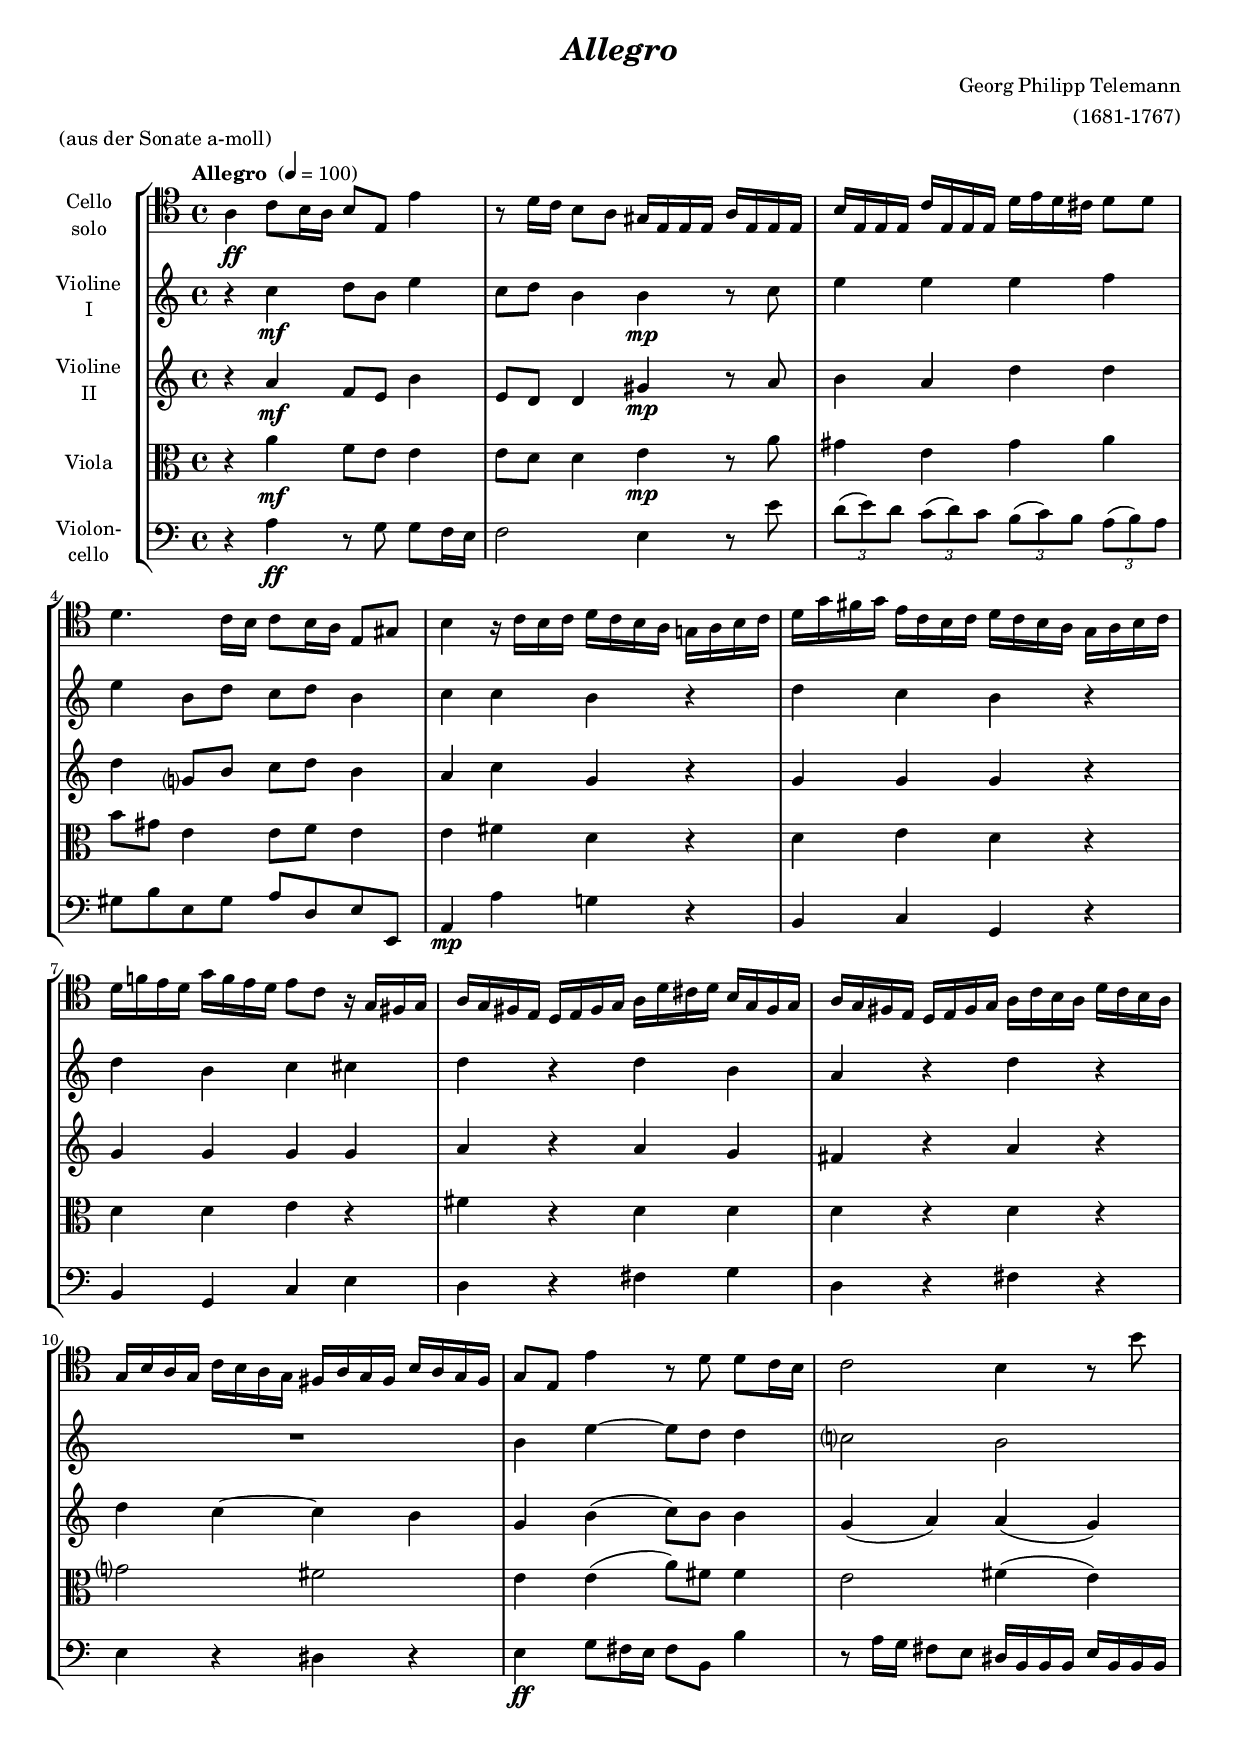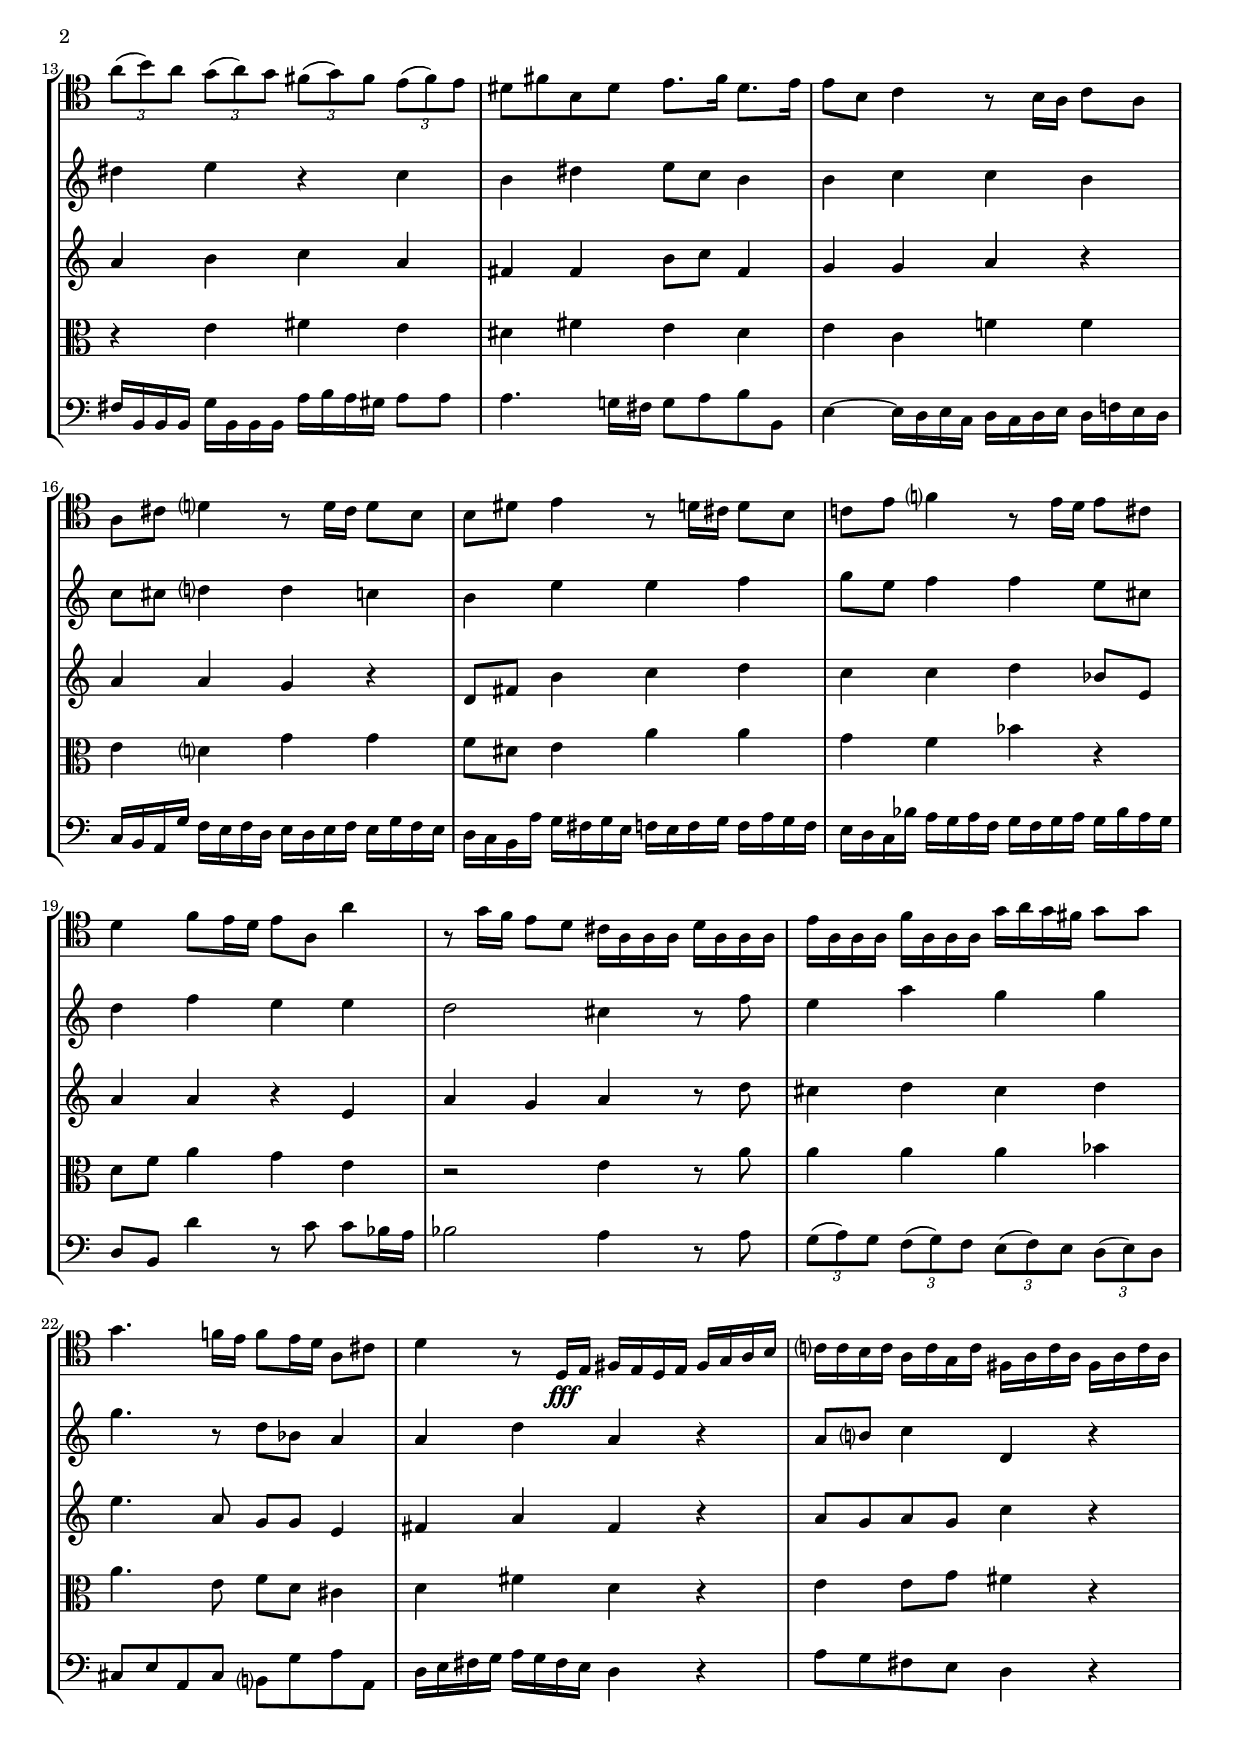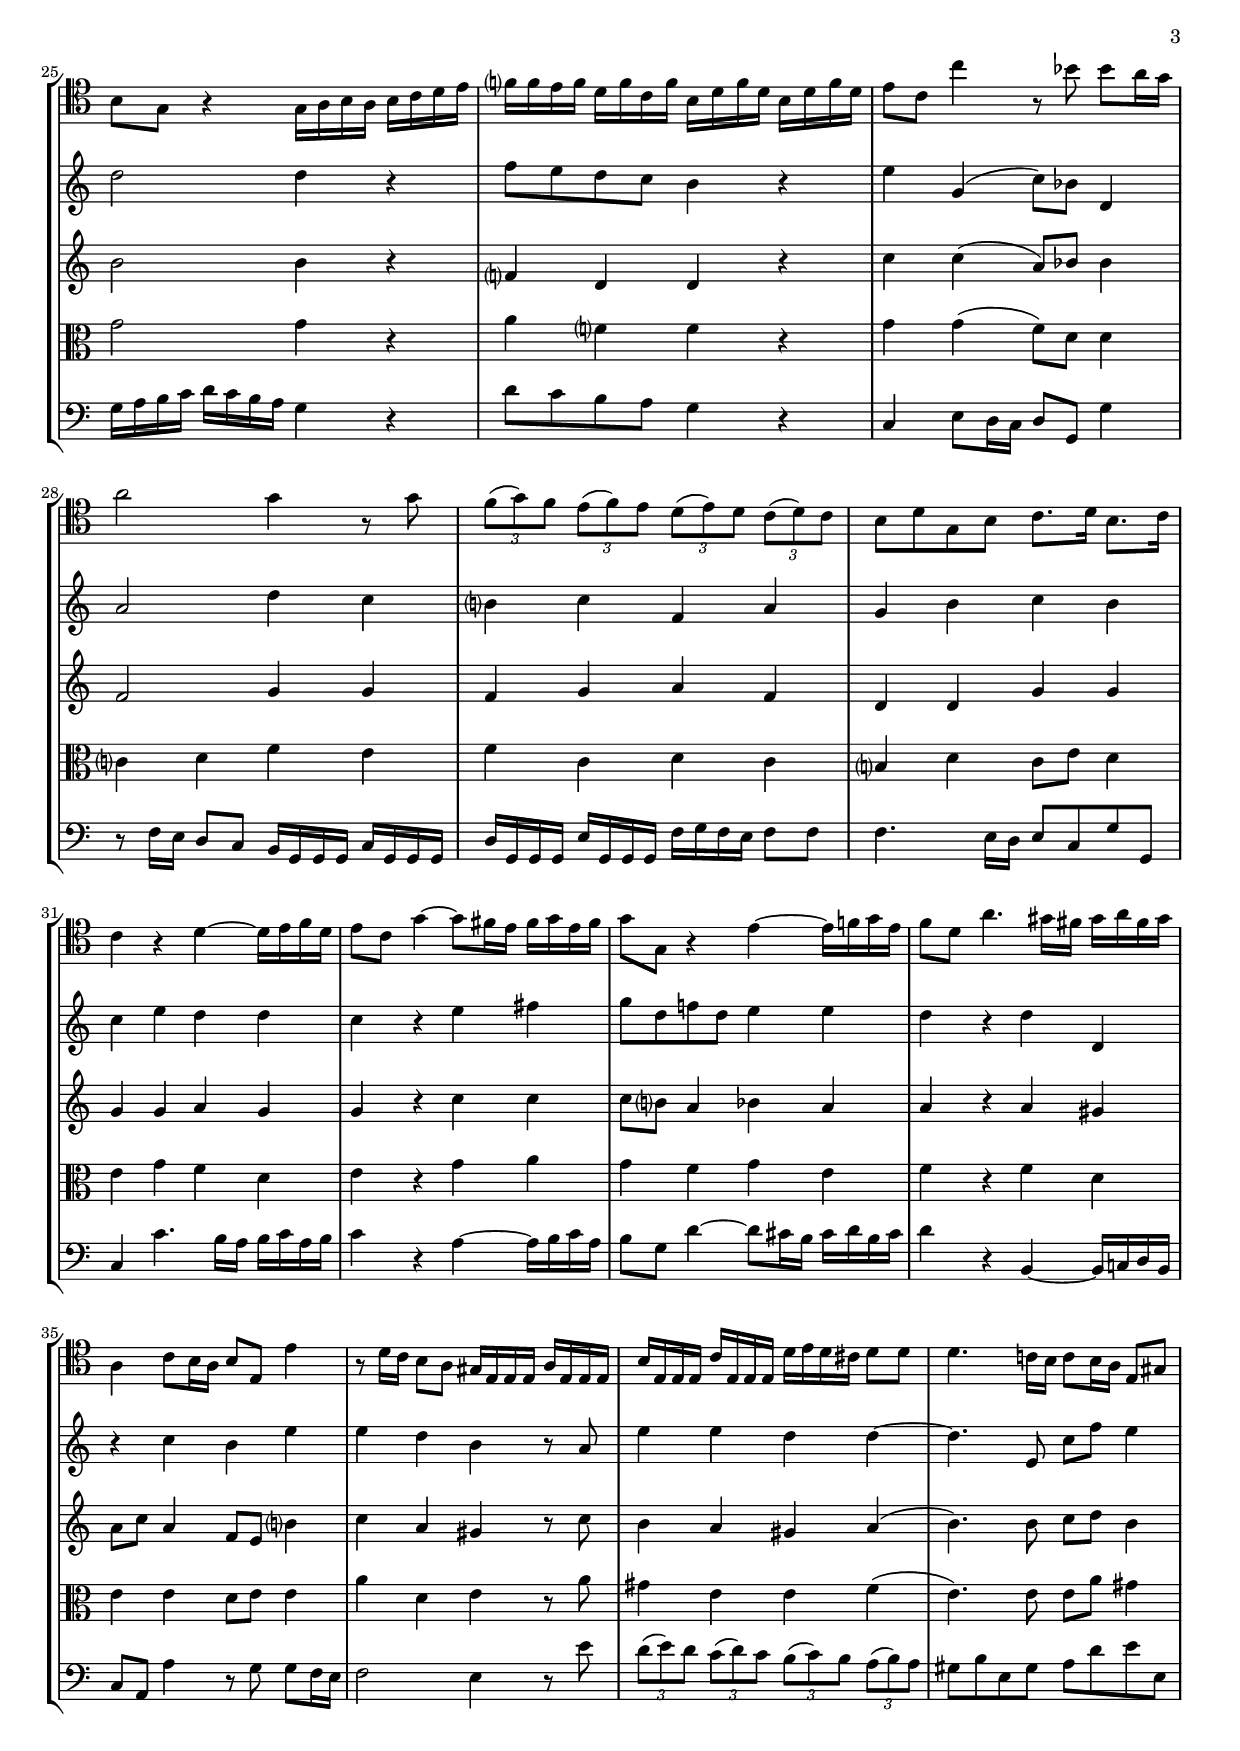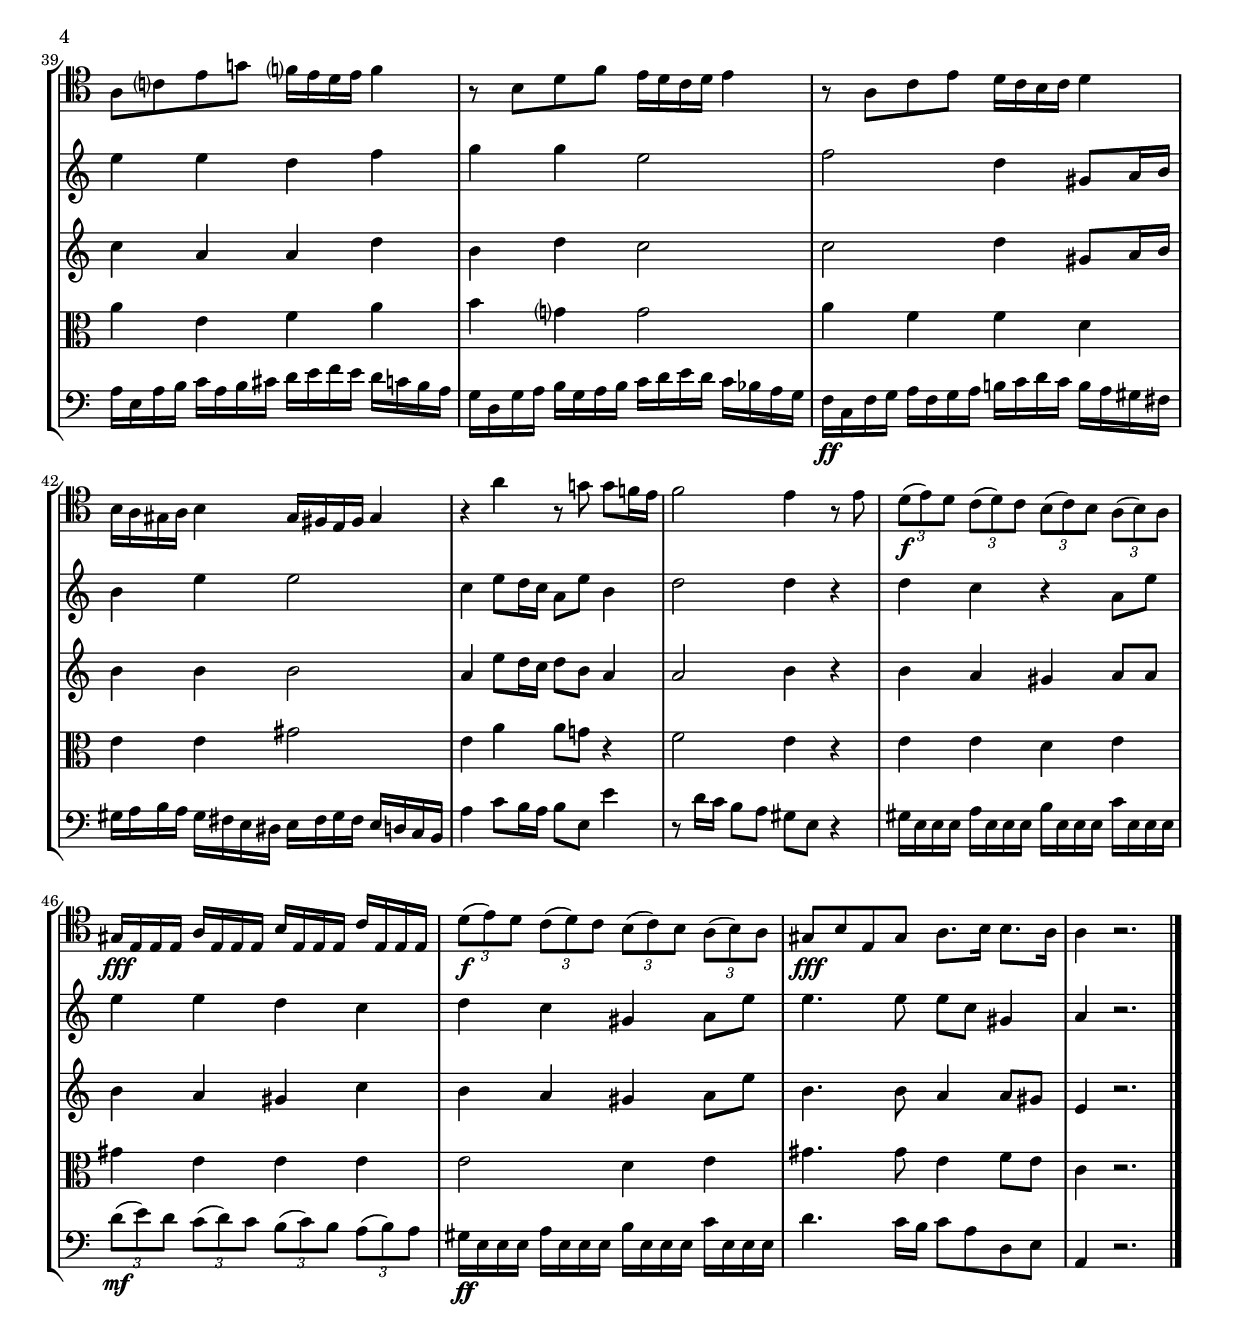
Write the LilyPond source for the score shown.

\version "2.18.2"
\include "deutsch.ly"
  
#(set-global-staff-size 17.25)

\header {
  title     = \markup \bold \italic "Allegro"
  composer  = "Georg Philipp Telemann"
  arranger  = "(1681-1767)"
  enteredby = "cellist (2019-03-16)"
  piece     = "(aus der Sonate a-moll)"
}

voiceconsts = {
  \key a \minor
  \time 4/4
  \clef "treble"
%  \numericTimeSignature
  \compressFullBarRests
  % Set default beaming for all staves
% \set Timing.beamExceptions = #'()
% \set Timing.baseMoment     = #(ly:make-moment 1 4)
% \set Timing.beatStructure  = #'(1 1 1)
  \tempo "Allegro " 4=100
}

micl = "clarinet"
mifl = "flute"
miob = "oboe"
mifh = "french horn"
misx = "tenor sax"
mist = "string ensemble 1"
mivl = "violin"
miva = "viola"
%miba = "cello"
miba = "trombone"

va = \relative c' {
  \voiceconsts
  \clef "tenor"

  a4\ff c8 h16 a h8 e, e'4
  r8 d16 c h8 a gis16 e e e a e e e
  h' e, e e c' e, e e d' e d cis d8 d

  d4. c16 h c8 h16 a e8 gis
  h4 r16 c h c d c h a g! a h c
  d g fis g e c h c d c h a g a h c

  d f! e d g f e d e8 c r16 g fis g
  a g fis e d e fis g a d cis d h g fis g

  a g fis e d e fis g a c h a d c h a
  g h a g c h a g fis a g fis h a g fis
  g8 e e'4 r8 d d c16 h

  c2 h4 r8 h'
  \tuplet 3/2 4 { a( h) a g( a) g fis( g) fis e( fis) e }
  dis fis h, dis e8. fis16 dis8. e16
  e8 h c4 r8 h16 a c8 a

  a cis d?4 r8 d16 cis d8 h
  h dis e4 r8 d16 cis d8 h
  c! e f?4 r8 e16 d e8 cis
  d4 f8 e16 d e8 a, a'4

  r8 g16 f e8 d cis16 a a a d a a a
  e' a, a a f' a, a a g' a g fis g8 g
  g4. f!16 e f8 e16 d a8 cis

  d4 r8 d,16\fff e fis e d e fis g a h
  c? c h c a c g c fis, a c a fis a c a
  h8 g r4 g16 a h a h c d e

  f? f e f d f c f h, d f d h d f d
  e8 c c'4 r8 b b a16 g
  a2 g4 r8 g
  \tuplet 3/2 4 { f( g) f e( f) e d( e) d c( d) c}

  h d g, h c8. d16 h8. c16
  c4 r d~ d16 e f d
  e8 c g'4~ g8 fis16 e fis g e fis
  g8 g, r4 e'~ e16 f! g e

  f8 d a'4. gis16 fis gis a fis gis
  a,4 c8 h16 a h8 e, e'4
  r8 d16 c h8 a gis16 e e e a e e e

  h' e, e e c' e, e e d' e d cis d8 d
  d4. c!16 h c8 h16 a e8 gis
  a c? e g! f?16 e d e f4
  r8 h, d f e16 d c d e4

  r8 a, c e d16 c h c d4
  h16 a gis a h4 gis16 fis e fis gis4
  r a'
  r8 g! g f!16 e
  f2 e4 r8 e

  \tuplet 3/2 4 { d(\f e) d c( d) c h( c) h a( h) a }
  gis16\fff e e e a e e e h' e, e e c' e, e e
  \tuplet 3/2 4 { d'8(\f e) d c( d) c h( c) h a( h) a }

  gis\fff h e, gis a8. h16 h8. a16
  a4 r2. \bar "|."
}

vb = \relative c'' {
  \voiceconsts

  r4 c\mf d8 h e4
  c8 d h4 h\mp r8 c
  e4 e e f
  e h8 d c d h4
  c c h r
  d c h r
  d h c cis

  d r d h
  a r d r
  R1
  h4 e~ e8 d d4
  c?2 h
  dis4 e r c
  h dis e8 c h4
  h c c h

  c8 cis d?4 d c
  h e e f
  g8 e f4 f e8 cis
  d4 f e e
  d2 cis4 r8 f
  e4 a g g
  g4. r8 d b a4

  a d a r
  a8 h? c4 d, r
  d'2 d4 r
  f8 e d c h4 r
  e g,( c8) b d,4
  a'2 d4 c
  h? c f, a
  g h c h

  c e d d
  c r e fis
  g8 d f! d e4 e
  d r d d,
  r c' h e
  e d h r8 a
  e'4 e d d~

  d4. e,8 c' f e4
  e e d f
  g g e2
  f d4 gis,8 a16 h
  h4 e e2
  c4 e8 d16 c a8 e' h4
  d2 d4 r
  d c r a8 e'

  e4 e d c
  d c gis a8 e'
  e4. e8 e c gis4
  a r2. \bar "|."
}

vc = \relative c'' {
  \voiceconsts


  r4 a\mf f8 e h'4
  e,8 d d4 gis\mp r8 a
  h4 a d d
  d g,?8 h c d h4
  a c g r
  g g g r
  g g g g

  a r a g
  fis r a r
  d c~ c h
  g h( c8) h h4
  g( a) a( g)
  a h c a
  fis fis h8 c fis,4
  g g a r

  a a g r
  d8 fis h4 c d
  c c d b8 e,
  a4 a r e
  a g a r8 d
  cis4 d cis d
  e4. a,8 g g e4

  fis a fis r
  a8 g a g c4 r
  h2 h4 r
  f? d d r
  c' c( a8) b b4
  f2 g4 g
  f g a f
  d d g g

  g g a g
  g r c c
  c8 h? a4 b a
  a r a gis
  a8 c a4 f8 e h'?4
  c a gis r8 c
  h4 a gis a(

  h4.) h8 c d h4
  c a a d
  h d c2
  c d4 gis,8 a16 h
  h4 h h2
  a4 e'8 d16 c d8 h a4
  a2 h4 r
  h a gis a8 a

  h4 a gis c
  h a gis a8 e'
  h4. h8 a4 a8 gis
  e4 r2. \bar "|."
}

vd = \relative c'' {
  \voiceconsts
  \clef "alto"

  r4 a\mf f8 e e4
  e8 d d4 e\mp r8 a
  gis4 e gis a
  h8 gis e4 e8 f e4
  e fis d r
  d e d r
  d d e r

  fis r d d
  d r d r
  g?2 fis
  e4 e( a8) fis fis4
  e2 fis4( e)
  r e fis e
  dis fis e dis
  e c f! f

  e d? g g
  f8 dis e4 a a
  g f b r
  d,8 f a4 g e
  r2 e4 r8 a
  a4 a a b
  a4. e8 f d cis4

  d fis d r
  e e8 g fis4 r
  g2 g4 r
  a f? f r
  g g( f8) d d4
  c? d f e
  f c d c
  h? d c8 e d4

  e g f d
  e r g a
  g f g e
  f r f d
  e e d8 e e4
  a d, e r8 a
  gis4 e e f(
  e4.) e8 e a gis4

  a e f a
  h g? g2
  a4 f f d
  e e gis2
  e4 a a8 g! r4
  f2 e4 r
  e e d e
  gis e e e
  e2 d4 e

  gis4. gis8 e4 f8 e
  c4 r2. \bar "|."
}

ve = \relative c' {
  \voiceconsts
  \clef "bass"

  r4 a\ff r8 g g f16 e
  f2 e4 r8 e'
  \tuplet 3/2 4 { d( e) d c( d) c h( c) h a( h) a }
  gis h e, gis a d, e e,
  a4\mp a' g! r
  
  h, c g r
  h g c e
  d r fis g
  d r fis r
  e r dis r
  e\ff g8 fis16 e fis8 h, h'4

  r8 a16 g fis8 e dis16 h h h e h h h
  fis' h, h h g' h, h h a' h a gis a8 a
  a4. g!16 fis g8 a h h,

  e4~ e16 d e c d c d e d f! e d
  c h a g' f e f d e d e f e g f e

  d c h a' g fis g e f e f g f a g f
  e d c b' a g a f g f g a g b a g
  d8 h d'4 r8 c c b16 a

  b2 a4 r8 a
  \tuplet 3/2 4 { g( a) g f( g) f e( f) e d( e) d }
  cis e a, cis h? g' a a,
  d16 e fis g a g fis e d4 r
  a'8 g fis e d4 r

  g16 a h c d c h a g4 r
  d'8 c h a g4 r
  c, e8 d16 c d8 g, g'4
  r8 f16 e d8 c h16 g g g c g g g

  d' g, g g e' g, g g f' g f e f8 f
  f4. e16 d e8 c g' g,
  c4 c'4. h16 a h c a h
  c4 r a~ a16 h c a

  h8 g d'4~ d8 cis16 h cis d h cis
  d4 r h,~ h16 c! d h
  c8 a a'4 r8 g g f16 e
  f2 e4 r8 e'

  \tuplet 3/2 4 { d( e) d c( d) c h( c) h a( h) a }
  gis h e, gis a d e e,
  a16 e a h c a h cis d e f e d c h a

  g d g a h g a h c d e d c b a g
  f\ff c f g a f g a h! c d c h a gis fis

  gis a h a gis fis e dis e fis gis fis e d c h
  a'4 c8 h16 a h8 e, e'4
  r8 d16 c h8 a gis e r4

  gis16 e e e a e e e h' e, e e c' e, e e
  \tuplet 3/2 4 { d'8(\mf e) d c( d) c h( c) h a( h) a }

  gis16\ff e e e a e e e h' e, e e c' e, e e
  d'4. c16 h c8 a d, e
  a,4 r2. \bar "|."
}


music = \new StaffGroup <<
      \new Staff {
	\set Staff.midiInstrument = \miba
	\set Staff.instrumentName = \markup \center-column { "Cello" "solo" }
	\transpose a a { \va }
      }

      \new Staff {
	\set Staff.midiInstrument = \mivl
	\set Staff.instrumentName = \markup \center-column { "Violine" "I" }
	\transpose a a { \vb }
      }

      \new Staff {
	\set Staff.midiInstrument = \mivl
	\set Staff.instrumentName = \markup \center-column { "Violine" "II" }
	\transpose a a { \vc }
      }

      \new Staff {
	\set Staff.midiInstrument = \miva
	\set Staff.instrumentName = \markup \center-column { "Viola" }
	\transpose a a { \vd }
      }

      \new Staff {
	\set Staff.midiInstrument = \miba
	\set Staff.instrumentName = \markup \center-column { "Violon-" "cello" }
	\transpose a a { \ve }
      }
>>

\book {
  \score {
    \music
    \layout {}
  }

  \score {
    \unfoldRepeats \music

    \midi {
      \context {
        \Score
      }
    }
  }
}
